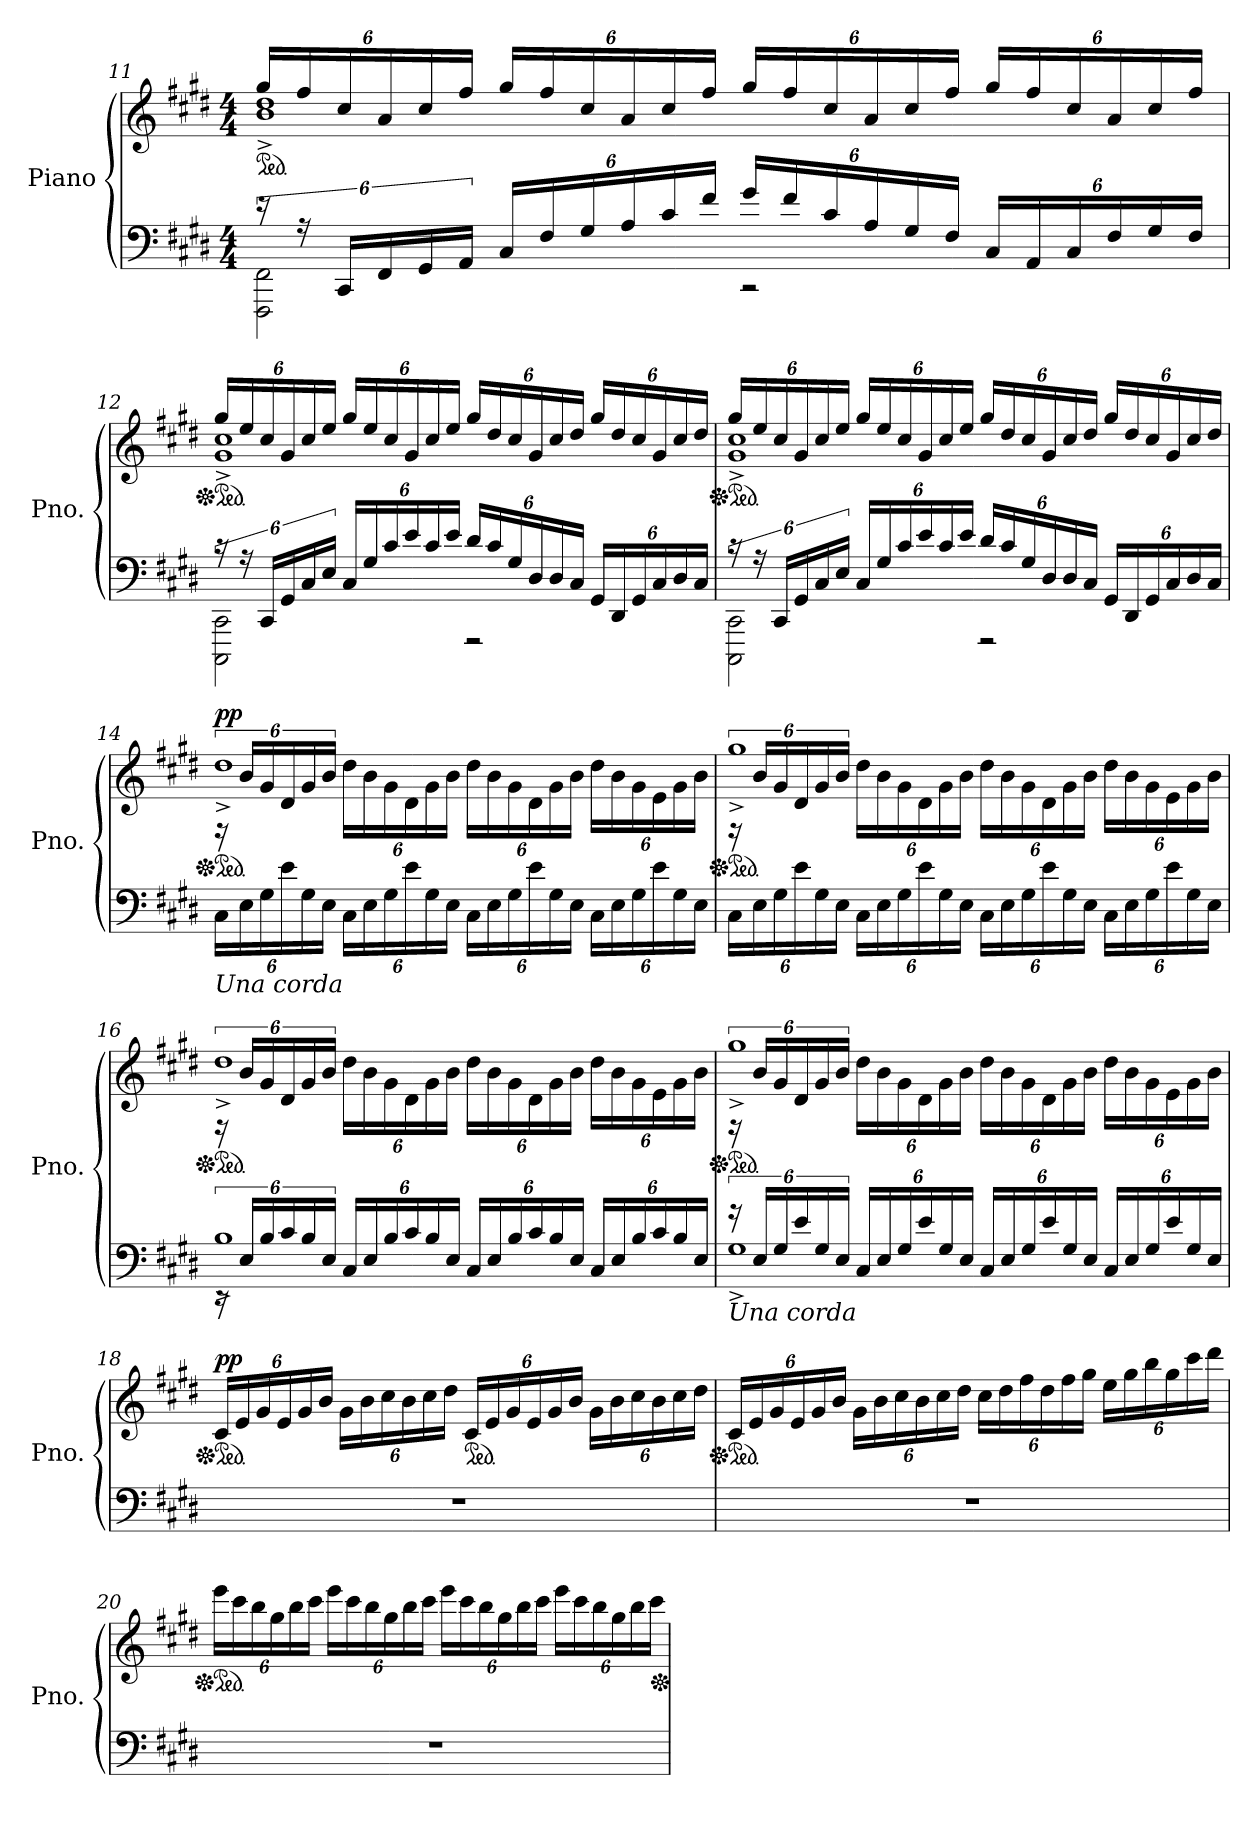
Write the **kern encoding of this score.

**kern	**kern	**dynam
*part1	*part1	*part1
*staff2	*staff1	*staff1/2
*I"Piano	*	*
*I'Pno.	*	*
!!LO:LB:g=z
*clefF4	*clefG2	*
*k[f#c#g#d#]	*k[f#c#g#d#]	*
*M4/4	*M4/4	*
=11	=11	=11
*^	*	*
*	*	*ped	*
*	*	*Xbrackettup	*
*	*	*^	*
24r	2FFF#\ 2FF#\	24gg#/LL	1b^ 1dd#^	.
24r	.	24ff#/	.	.
24CC#/LL	.	24cc#/	.	.
*Xbrackettup	*	*	*	*
24FF#/	.	24a/	.	.
24GG#/	.	24cc#/	.	.
24AA/JJ	.	24ff#/JJ	.	.
24C#/LL	.	24gg#/LL	.	.
24F#/	.	24ff#/	.	.
24G#/	.	24cc#/	.	.
24A/	.	24a/	.	.
24c#/	.	24cc#/	.	.
24f#/JJ	.	24ff#/JJ	.	.
24g#/LL	2r	24gg#/LL	.	.
24f#/	.	24ff#/	.	.
24c#/	.	24cc#/	.	.
24A/	.	24a/	.	.
24G#/	.	24cc#/	.	.
24F#/JJ	.	24ff#/JJ	.	.
24C#/LL	.	24gg#/LL	.	.
24AA/	.	24ff#/	.	.
24C#/	.	24cc#/	.	.
24F#/	.	24a/	.	.
24G#/	.	24cc#/	.	.
24F#/JJ	.	24ff#/JJ	.	.
!!LO:LB:g=z	!!
=12	=12	=12	=12	=12
*brackettup	*	*	*	*
*	*	*Xped	*	*
*	*	*ped	*	*
24r	2CCC#\ 2CC#\	24gg#/LL	1g#^ 1cc#^	.
24r	.	24ee/	.	.
24CC#/LL	.	24cc#/	.	.
*Xbrackettup	*	*	*	*
24GG#/	.	24g#/	.	.
24C#/	.	24cc#/	.	.
24E/JJ	.	24ee/JJ	.	.
24C#/LL	.	24gg#/LL	.	.
24G#/	.	24ee/	.	.
24c#/	.	24cc#/	.	.
24e/	.	24g#/	.	.
24c#/	.	24cc#/	.	.
24e/JJ	.	24ee/JJ	.	.
24d#/LL	2r	24gg#/LL	.	.
24c#/	.	24dd#/	.	.
24G#/	.	24cc#/	.	.
24D#/	.	24g#/	.	.
24D#/	.	24cc#/	.	.
24C#/JJ	.	24dd#/JJ	.	.
24GG#/LL	.	24gg#/LL	.	.
24DD#/	.	24dd#/	.	.
24GG#/	.	24cc#/	.	.
24C#/	.	24g#/	.	.
24D#/	.	24cc#/	.	.
24C#/JJ	.	24dd#/JJ	.	.
!!LO:LB:g=z	!!
=13	=13	=13	=13	=13
*brackettup	*	*	*	*
*	*	*Xped	*	*
*	*	*ped	*	*
24r	2CCC#\ 2CC#\	24gg#/LL	1g#^ 1cc#^	.
24r	.	24ee/	.	.
24CC#/LL	.	24cc#/	.	.
*Xbrackettup	*	*	*	*
24GG#/	.	24g#/	.	.
24C#/	.	24cc#/	.	.
24E/JJ	.	24ee/JJ	.	.
24C#/LL	.	24gg#/LL	.	.
24G#/	.	24ee/	.	.
24c#/	.	24cc#/	.	.
24e/	.	24g#/	.	.
24c#/	.	24cc#/	.	.
24e/JJ	.	24ee/JJ	.	.
24d#/LL	2r	24gg#/LL	.	.
24c#/	.	24dd#/	.	.
24G#/	.	24cc#/	.	.
24D#/	.	24g#/	.	.
24D#/	.	24cc#/	.	.
24C#/JJ	.	24dd#/JJ	.	.
24GG#/LL	.	24gg#/LL	.	.
24DD#/	.	24dd#/	.	.
24GG#/	.	24cc#/	.	.
24C#/	.	24g#/	.	.
24D#/	.	24cc#/	.	.
24C#/JJ	.	24dd#/JJ	.	.
*v	*v	*	*	*
!!LO:PB:g=z	!!
=14	=14	=14	=14
*	*Xped	*	*
*	*ped	*	*
*	*brackettup	*	*
!LO:TX:b:i:t=Una corda	!	!	!
!	!	!	!LO:DY:a
24C#\LL	24rF	1dd#^	pp
24E\	24b/LL	.	.
24G#\	24g#/	.	.
*	*Xbrackettup	*	*
24e\	24d#/	.	.
24G#\	24g#/	.	.
24E\JJ	24b/JJ	.	.
24C#\LL	24dd#\LL	.	.
24E\	24b\	.	.
24G#\	24g#\	.	.
24e\	24d#\	.	.
24G#\	24g#\	.	.
24E\JJ	24b\JJ	.	.
24C#\LL	24dd#\LL	.	.
24E\	24b\	.	.
24G#\	24g#\	.	.
24e\	24d#\	.	.
24G#\	24g#\	.	.
24E\JJ	24b\JJ	.	.
24C#\LL	24dd#\LL	.	.
24E\	24b\	.	.
24G#\	24g#\	.	.
24e\	24e\	.	.
24G#\	24g#\	.	.
24E\JJ	24b\JJ	.	.
=15	=15	=15	=15
*	*Xped	*	*
*	*ped	*	*
*	*brackettup	*	*
24C#\LL	24rF	1gg#^	.
24E\	24b/LL	.	.
24G#\	24g#/	.	.
*	*Xbrackettup	*	*
24e\	24d#/	.	.
24G#\	24g#/	.	.
24E\JJ	24b/JJ	.	.
24C#\LL	24dd#\LL	.	.
24E\	24b\	.	.
24G#\	24g#\	.	.
24e\	24d#\	.	.
24G#\	24g#\	.	.
24E\JJ	24b\JJ	.	.
24C#\LL	24dd#\LL	.	.
24E\	24b\	.	.
24G#\	24g#\	.	.
24e\	24d#\	.	.
24G#\	24g#\	.	.
24E\JJ	24b\JJ	.	.
24C#\LL	24dd#\LL	.	.
24E\	24b\	.	.
24G#\	24g#\	.	.
24e\	24e\	.	.
24G#\	24g#\	.	.
24E\JJ	24b\JJ	.	.
!!LO:LB:g=z	!!
=16	=16	=16	=16
*brackettup	*	*	*
*^	*	*	*
*	*	*Xped	*	*
*	*	*ped	*	*
*	*	*brackettup	*	*
24rEE	1B^	24rF	1dd#^	.
24E/LL	.	24b/LL	.	.
24B/	.	24g#/	.	.
*Xbrackettup	*	*Xbrackettup	*	*
24c#/	.	24d#/	.	.
24B/	.	24g#/	.	.
24E/JJ	.	24b/JJ	.	.
24C#/LL	.	24dd#\LL	.	.
24E/	.	24b\	.	.
24B/	.	24g#\	.	.
24c#/	.	24d#\	.	.
24B/	.	24g#\	.	.
24E/JJ	.	24b\JJ	.	.
24C#/LL	.	24dd#\LL	.	.
24E/	.	24b\	.	.
24B/	.	24g#\	.	.
24c#/	.	24d#\	.	.
24B/	.	24g#\	.	.
24E/JJ	.	24b\JJ	.	.
24C#/LL	.	24dd#\LL	.	.
24E/	.	24b\	.	.
24B/	.	24g#\	.	.
24c#/	.	24e\	.	.
24B/	.	24g#\	.	.
24E/JJ	.	24b\JJ	.	.
!!LO:LB:g=z	!!
=17	=17	=17	=17	=17
*brackettup	*	*	*	*
*	*	*Xped	*	*
*	*	*ped	*	*
*	*	*brackettup	*	*
!LO:TX:b:i:t=Una corda	!	!	!	!
24r	1G#^	24rF	1gg#^	.
24E/LL	.	24b/LL	.	.
24G#/	.	24g#/	.	.
*Xbrackettup	*	*Xbrackettup	*	*
24e/	.	24d#/	.	.
24G#/	.	24g#/	.	.
24E/JJ	.	24b/JJ	.	.
24C#/LL	.	24dd#\LL	.	.
24E/	.	24b\	.	.
24G#/	.	24g#\	.	.
24e/	.	24d#\	.	.
24G#/	.	24g#\	.	.
24E/JJ	.	24b\JJ	.	.
24C#/LL	.	24dd#\LL	.	.
24E/	.	24b\	.	.
24G#/	.	24g#\	.	.
24e/	.	24d#\	.	.
24G#/	.	24g#\	.	.
24E/JJ	.	24b\JJ	.	.
24C#/LL	.	24dd#\LL	.	.
24E/	.	24b\	.	.
24G#/	.	24g#\	.	.
24e/	.	24e\	.	.
24G#/	.	24g#\	.	.
24E/JJ	.	24b\JJ	.	.
*v	*v	*	*	*
*	*v	*v	*
=18	=18	=18
*	*Xped	*
*	*ped	*
!	!	!LO:DY:a
1r	24c#/LL	pp
.	24e/	.
.	24g#/	.
.	24e/	.
.	24g#/	.
.	24b/JJ	.
.	24g#\LL	.
.	24b\	.
.	24cc#\	.
.	24b\	.
.	24cc#\	.
.	24dd#\JJ	.
*	*ped	*
.	24c#/LL	.
.	24e/	.
.	24g#/	.
.	24e/	.
.	24g#/	.
.	24b/JJ	.
.	24g#\LL	.
.	24b\	.
.	24cc#\	.
.	24b\	.
.	24cc#\	.
.	24dd#\JJ	.
!!LO:LB:g=z
=19	=19	=19
*	*Xped	*
*	*Xped	*
*	*ped	*
1r	24c#/LL	.
.	24e/	.
.	24g#/	.
.	24e/	.
.	24g#/	.
.	24b/JJ	.
.	24g#\LL	.
.	24b\	.
.	24cc#\	.
.	24b\	.
.	24cc#\	.
.	24dd#\JJ	.
.	24cc#\LL	.
.	24dd#\	.
.	24ff#\	.
.	24dd#\	.
.	24ff#\	.
.	24gg#\JJ	.
.	24ee\LL	.
.	24gg#\	.
.	24bb\	.
.	24gg#\	.
.	24ccc#\	.
.	24ddd#\JJ	.
!!LO:PB:g=z
=20	=20	=20
*	*Xped	*
*	*ped	*
1r	24eee\LL	.
.	24ccc#\	.
.	24bb\	.
.	24gg#\	.
.	24bb\	.
.	24ccc#\JJ	.
.	24eee\LL	.
.	24ccc#\	.
.	24bb\	.
.	24gg#\	.
.	24bb\	.
.	24ccc#\JJ	.
.	24eee\LL	.
.	24ccc#\	.
.	24bb\	.
.	24gg#\	.
.	24bb\	.
.	24ccc#\JJ	.
.	24eee\LL	.
.	24ccc#\	.
.	24bb\	.
.	24gg#\	.
.	24bb\	.
.	24ccc#\JJ	.
*	*Xped	*
=	=	=
*-	*-	*-
